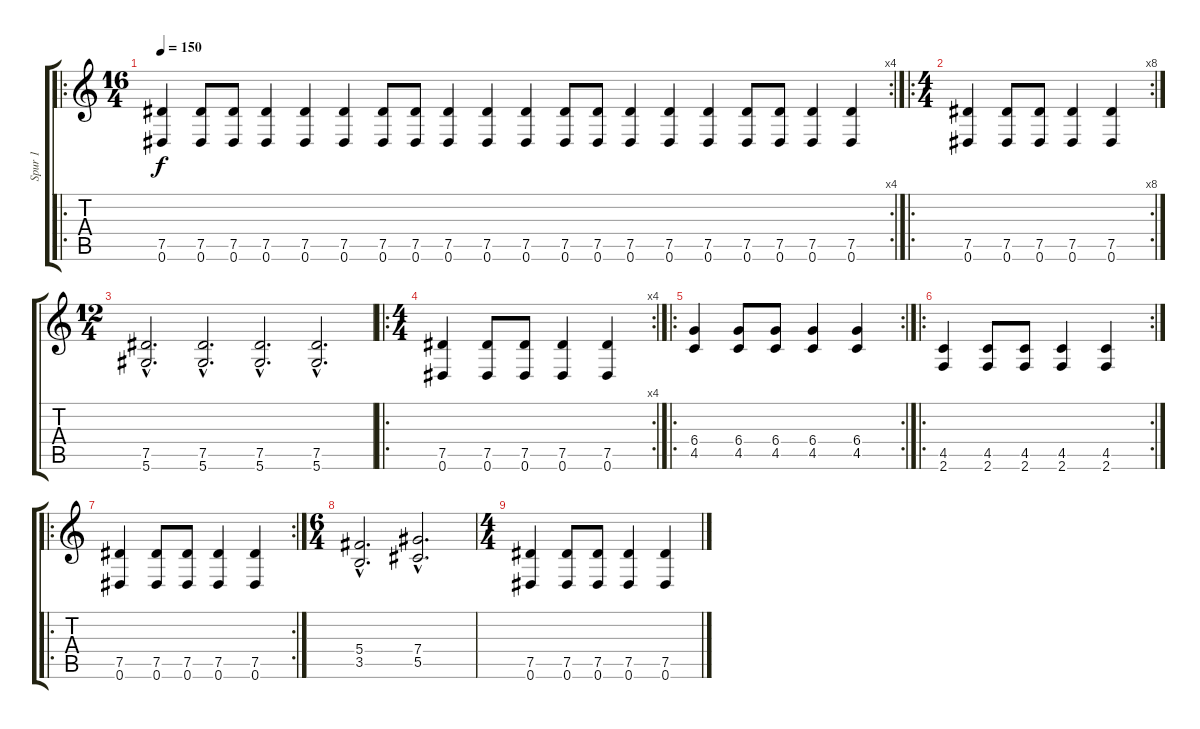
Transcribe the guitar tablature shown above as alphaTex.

\track ("Spur 1" "Spur 1") {instrument distortionguitar}
\staff {score tabs}
\tuning (Eb4 Bb3 Gb3 Db3 Ab2 Eb2) {hide}
\ro
\rc 4
\ts (16 4)
\tempo 150
\clef g2
\ks c
(7.5 0.6).4{dy f instrument distortionguitar} (7.5 0.6).8 (7.5 0.6).8 (7.5 0.6).4 (7.5 0.6).4 (7.5 0.6).4 (7.5 0.6).8 (7.5 0.6).8 (7.5 0.6).4 (7.5 0.6).4 (7.5 0.6).4 (7.5 0.6).8 (7.5 0.6).8 (7.5 0.6).4 (7.5 0.6).4 (7.5 0.6).4 (7.5 0.6).8 (7.5 0.6).8 (7.5 0.6).4 (7.5 0.6).4 |
\ro
\rc 8
\ts (4 4)
(7.5 0.6).4 (7.5 0.6).8 (7.5 0.6).8 (7.5 0.6).4 (7.5 0.6).4 |
\ts (12 4)
(7.5{hac} 5.6{hac}).2{d} (7.5{hac} 5.6{hac}).2{d} (7.5{hac} 5.6{hac}).2{d} (7.5{hac} 5.6{hac}).2{d} |
\ro
\rc 4
\ts (4 4)
(7.5 0.6).4 (7.5 0.6).8 (7.5 0.6).8 (7.5 0.6).4 (7.5 0.6).4 |
\ro
\rc 2
(6.4 4.5).4 (6.4 4.5).8 (6.4 4.5).8 (6.4 4.5).4 (6.4 4.5).4 |
\ro
\rc 2
(4.5 2.6).4 (4.5 2.6).8 (4.5 2.6).8 (4.5 2.6).4 (4.5 2.6).4 |
\ro
\rc 2
(7.5 0.6).4 (7.5 0.6).8 (7.5 0.6).8 (7.5 0.6).4 (7.5 0.6).4 |
\ts (6 4)
(5.4{hac} 3.5{hac}).2{d} (7.4{hac} 5.5{hac}).2{d} |
\ts (4 4)
(7.5 0.6).4 (7.5 0.6).8 (7.5 0.6).8 (7.5 0.6).4 (7.5 0.6).4
